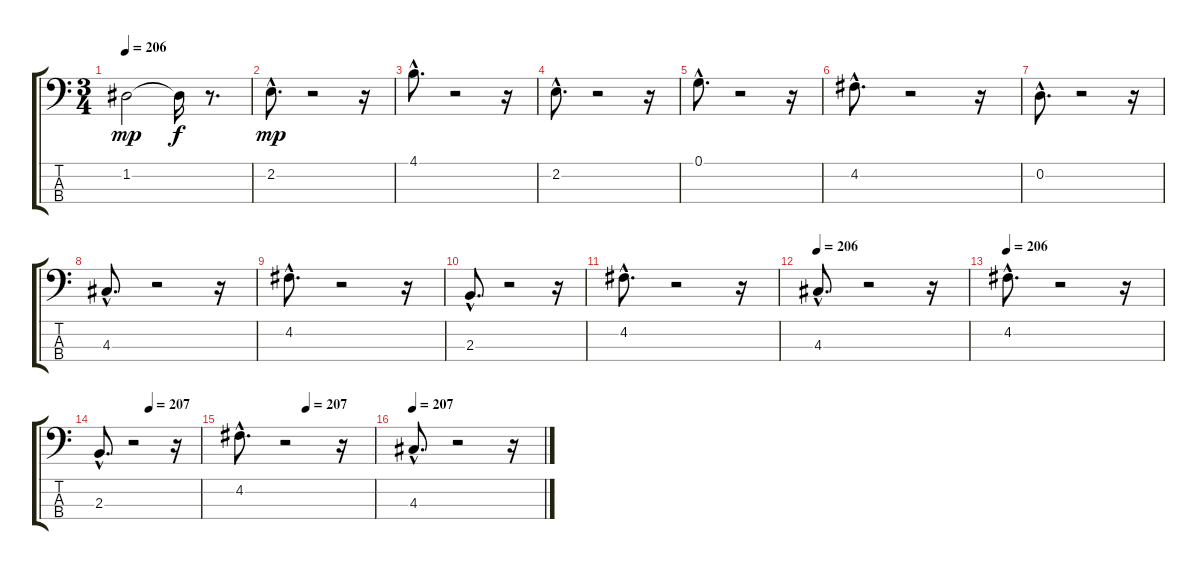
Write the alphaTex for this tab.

\track "" {instrument electricbasspick}
\staff {score tabs}
\tuning (G2 D2 A1 E1) {hide}
\ts (3 4)
\tempo 206
\clef f4
\ks c
1.2.2{dy mp} 1.2{t}.16{dy f} r.8{d} |
2.2{hac}.8{d dy mp} r.2 r.16 |
4.1{hac}.8{d} r.2 r.16 |
2.2{hac}.8{d} r.2 r.16 |
0.1{hac}.8{d} r.2 r.16 |
4.2{hac}.8{d} r.2 r.16 |
0.2{hac}.8{d} r.2 r.16 |
4.3{hac}.8{d} r.2 r.16 |
4.2{hac}.8{d} r.2 r.16 |
2.3{hac}.8{d} r.2 r.16 |
4.2{hac}.8{d} r.2 r.16 |
\tempo 206
4.3{hac}.8{d} r.2 r.16 |
\tempo 206
4.2{hac}.8{d} r.2 r.16 |
\tempo (207 0.5)
2.3{hac}.8{d} r.2 r.16 |
\tempo (207 0.5)
4.2{hac}.8{d} r.2 r.16 |
\tempo 207
4.3{hac}.8{d} r.2 r.16
